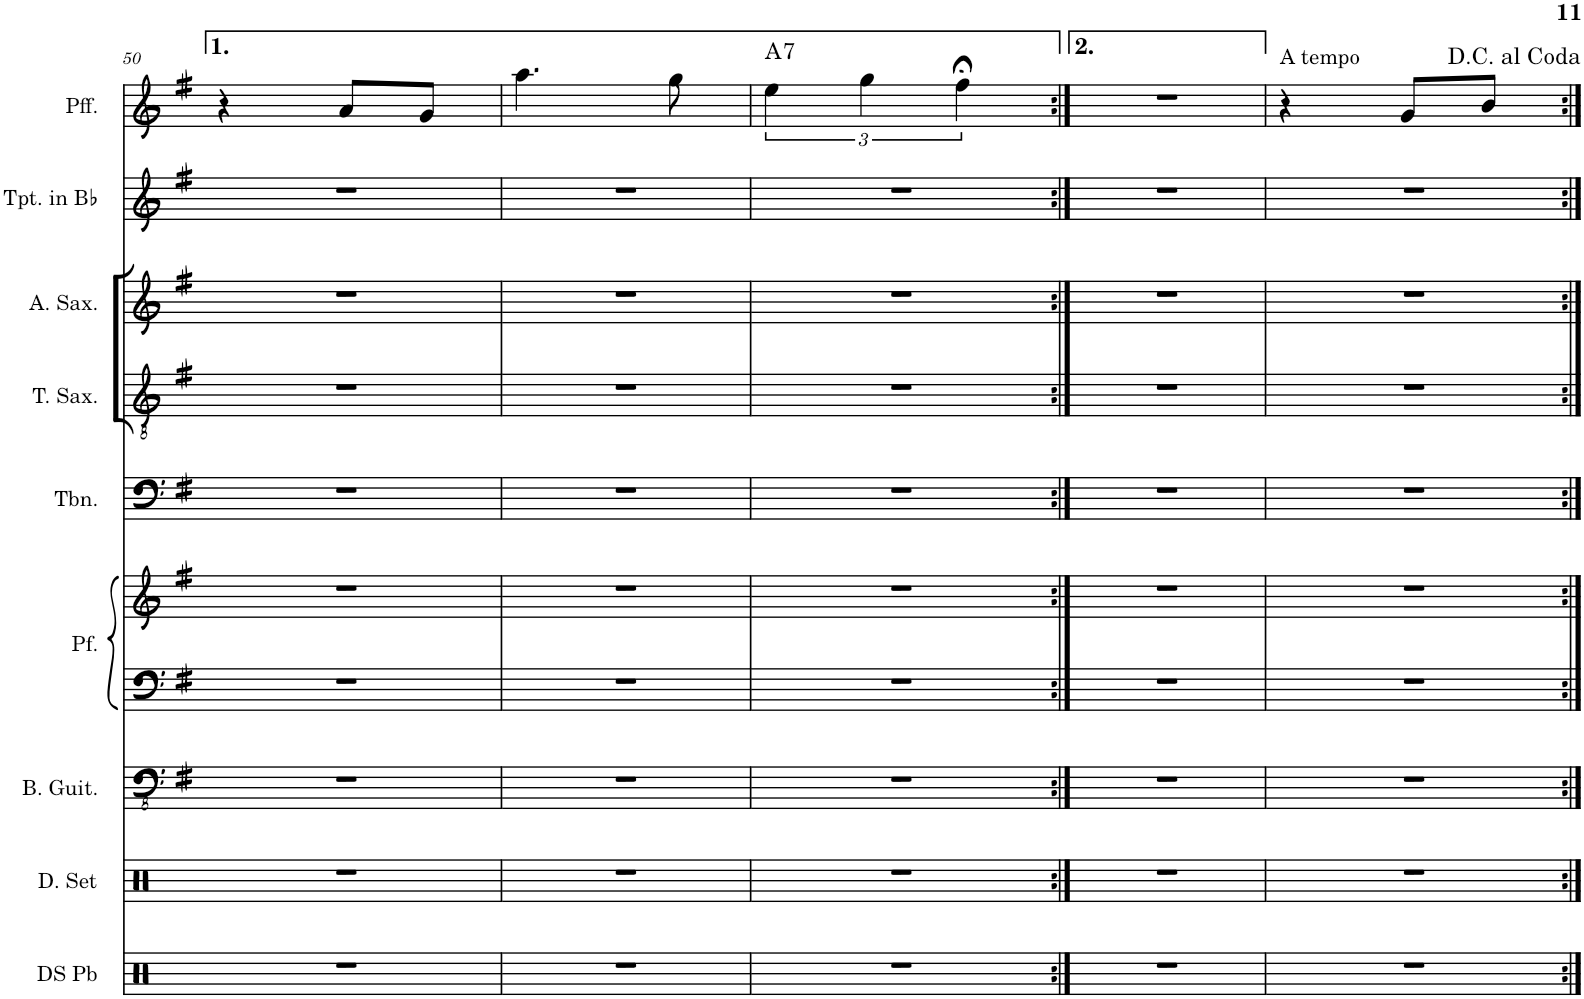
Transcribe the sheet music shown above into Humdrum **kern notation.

**kern	**kern	**kern	**kern	**kern	**kern	**kern	**kern	**kern	**kern	**harte
*part9	*part8	*part7	*part6	*part6	*part5	*part4	*part3	*part2	*part1	*part1
*staff10	*staff9	*staff8	*staff7	*staff6	*staff5	*staff4	*staff3	*staff2	*staff1	*
*I"Drumset (playback)	*I"Drumset	*I"Bass Guitar	*I"Piano	*	*I"Trombone	*I"Tenor Saxophone	*I"Alto Saxophone	*I"Trumpet in Bb	*I"Piffero	*
*I'DS Pb	*I'D. Set	*I'B. Guit.	*	*	*I'Tbn.	*I'T. Sax.	*I'A. Sax.	*I'Tpt. in Bb	*I'Pff.	*
!!LO:PB:g=z
*clefX	*clefX	*clefFv4	*clefF4	*clefG2	*clefF4	*clefGv2	*clefG2	*clefG2	*clefG2	*
*	*	*	*	*	*	*Trd8c14	*Trd5c9	*Trd1c2	*	*
*k[]	*k[]	*k[f#]	*k[f#]	*k[f#]	*k[f#]	*k[f#]	*k[f#]	*k[f#]	*k[f#]	*
*M2/4	*M2/4	*M2/4	*M2/4	*M2/4	*M2/4	*M2/4	*M2/4	*M2/4	*M2/4	*
=50	=50	=50	=50	=50	=50	=50	=50	=50	=50	=50
2r	2r	2r	2r	2r	2r	2r	2r	2r	4r	.
.	.	.	.	.	.	.	.	.	8a/L	.
.	.	.	.	.	.	.	.	.	8g/J	.
=51	=51	=51	=51	=51	=51	=51	=51	=51	=51	=51
2r	2r	2r	2r	2r	2r	2r	2r	2r	4.aa\	.
.	.	.	.	.	.	.	.	.	8gg\	.
=52	=52	=52	=52	=52	=52	=52	=52	=52	=52	=52
!	!	!	!	!	!	!	!	!	!	!LO:H:kt=7
2r	2r	2r	2r	2r	2r	2r	2r	2r	6ee\	A:7
.	.	.	.	.	.	.	.	.	6gg\	.
.	.	.	.	.	.	.	.	.	6ff#;<\	.
=53:|!	=53:|!	=53:|!	=53:|!	=53:|!	=53:|!	=53:|!	=53:|!	=53:|!	=53:|!	=53:|!
2r	2r	2r	2r	2r	2r	2r	2r	2r	2r	.
=54	=54	=54	=54	=54	=54	=54	=54	=54	=54	=54
!	!	!	!	!	!	!	!	!	!LO:TX:a:t=A tempo	!
2r	2r	2r	2r	2r	2r	2r	2r	2r	4r	.
.	.	.	.	.	.	.	.	.	8g/L	.
.	.	.	.	.	.	.	.	.	8b/J	.
=:|!	=:|!	=:|!	=:|!	=:|!	=:|!	=:|!	=:|!	=:|!	=:|!	=:|!
*-	*-	*-	*-	*-	*-	*-	*-	*-	*-	*-
